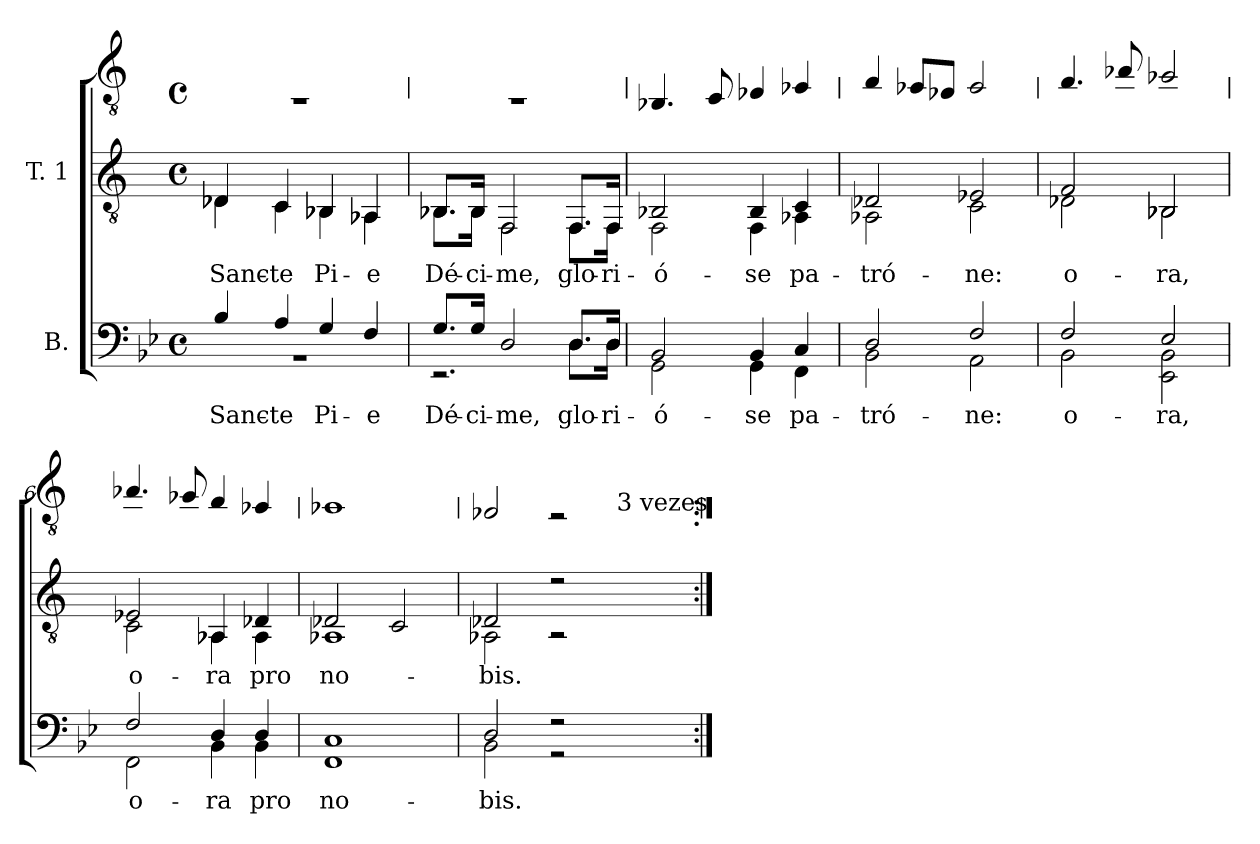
**kern	**text	**kern	**text	**kern
*part2	*part2	*part1	*part1	*part1
*staff3	*staff3	*staff2	*staff2	*staff1
*I"B.	*	*I"T. 1	*	*
!!LO:PB:g=z
*	*	*	*	*stria0
*clefF4	*	*clefGv2	*	*clefGv2
*k[b-e-]	*	*k[]	*	*k[]
*B-:	*	*C:	*	*C:
*M4/4	*	*M4/4	*	*M4/4
*met(c)	*	*met(c)	*	*met(c)
*MM70	*	*MM70	*	*MM70
=1	=1	=1	=1	=1
!	!LO:LY:b:color=#000000	!	!	!
*^	*	*	*	*
!	!	!	!	!LO:LY:b:color=#000000	!
*	*	*	*^	*	*
4B-i/	1r	Sanc-	4D-i/	4D-i\	Sanc-	1r
!	!	!LO:LY:b:color=#000000	!	!	!	!
!	!	!	!	!	!LO:LY:b:color=#000000	!
4Ai/	.	-te	4Ci/	4Ci\	-te	.
!	!	!LO:LY:b:color=#000000	!	!	!	!
!	!	!	!	!	!LO:LY:b:color=#000000	!
4Gi/	.	Pi-	4BB-i/	4BB-i\	Pi-	.
!	!	!LO:LY:b:color=#000000	!	!	!	!
!	!	!	!	!	!LO:LY:b:color=#000000	!
4Fi/	.	-e	4AA-i/	4AA-i\	-e	.
=2	=2	=2	=2	=2	=2	=2
!	!	!LO:LY:b:color=#000000	!	!	!	!
!	!	!	!	!	!LO:LY:b:color=#000000	!
8.Gi/L	2.r	Dé-	8.BB-i/L	8.BB-i\L	Dé-	1r
!	!	!LO:LY:b:color=#000000	!	!	!	!
!	!	!	!	!	!LO:LY:b:color=#000000	!
16Gi/Jk	.	-ci-	16BB-i/Jk	16BB-i\Jk	-ci-	.
!	!	!LO:LY:b:color=#000000	!	!	!	!
!	!	!	!	!	!LO:LY:b:color=#000000	!
2Di/	.	-me,	2FFi/	2FFi\	-me,	.
!	!	!LO:LY:b:color=#000000	!	!	!	!
!	!	!	!	!	!LO:LY:b:color=#000000	!
8.Di/L	8.Di\L	glo-	8.FFi/L	8.FFi\L	glo-	.
!	!	!LO:LY:b:color=#000000	!	!	!	!
!	!	!	!	!	!LO:LY:b:color=#000000	!
16Di/Jk	16Di\Jk	-ri-	16FFi/Jk	16FFi\Jk	-ri-	.
=3	=3	=3	=3	=3	=3	=3
!	!	!LO:LY:b:color=#000000	!	!	!	!
!	!	!	!	!	!LO:LY:b:color=#000000	!
2BB-i/	2GGi\	-ó-	2BB-i/	2FFi\	-ó-	4.BB-i/
.	.	.	.	.	.	8Ci/
!	!	!LO:LY:b:color=#000000	!	!	!	!
!	!	!	!	!	!LO:LY:b:color=#000000	!
4BB-i/	4GGi\	-se	4BB-i/	4FFi\	-se	4D-i/
!	!	!LO:LY:b:color=#000000	!	!	!	!
!	!	!	!	!	!LO:LY:b:color=#000000	!
4Ci/	4FFi\	pa-	4Ci/	4AA-i\	pa-	4E-i/
=4	=4	=4	=4	=4	=4	=4
!	!	!LO:LY:b:color=#000000	!	!	!	!
!	!	!	!	!	!LO:LY:b:color=#000000	!
2Di/	2BB-i\	-tró-	2D-i/	2AA-i\	-tró-	4Fi/
.	.	.	.	.	.	8E-i/L
.	.	.	.	.	.	8D-i/J
!	!	!LO:LY:b:color=#000000	!	!	!	!
!	!	!	!	!	!LO:LY:b:color=#000000	!
2Fi/	2AAi\	-ne:	2E-i/	2Ci\	-ne:	2E-i/
!!LO:LB:g=z
=5	=5	=5	=5	=5	=5	=5
!	!	!LO:LY:b:color=#000000	!	!	!	!
!	!	!	!	!	!LO:LY:b:color=#000000	!
2Fi/	2BB-i\	o-	2Fi/	2D-i\	o-	4.Fi/
.	.	.	.	.	.	8A-i/
!	!	!LO:LY:b:color=#000000	!	!	!	!
!	!	!	!	!	!LO:LY:b:color=#000000	!
2E-i/	2EE-i\ 2BB-i	-ra,	2BB-i/	2BB-i\	-ra,	2G-i/
=6	=6	=6	=6	=6	=6	=6
!	!	!LO:LY:b:color=#000000	!	!	!	!
!	!	!	!	!	!LO:LY:b:color=#000000	!
2Fi/	2FFi\	o-	2E-i/	2Ci\	o-	4.A-i/
.	.	.	.	.	.	8G-i/
!	!	!LO:LY:b:color=#000000	!	!	!	!
!	!	!	!	!	!LO:LY:b:color=#000000	!
4Di/	4BB-i\	-ra	4AA-i/	4AA-i\	-ra	4Fi/
!	!	!LO:LY:b:color=#000000	!	!	!	!
!	!	!	!	!	!LO:LY:b:color=#000000	!
4Di/	4BB-i\	pro	4D-i/	4AA-i\	pro	4E-i/
=7	=7	=7	=7	=7	=7	=7
!	!	!LO:LY:b:color=#000000	!	!	!	!
!	!	!	!	!	!LO:LY:b:color=#000000	!
1Ci	1FFi	no-	2D-i/	1AA-i	no-	1E-i
.	.	.	2Ci/	.	.	.
=8	=8	=8	=8	=8	=8	=8
!	!	!LO:LY:b:color=#000000	!	!	!	!
!	!	!	!	!	!LO:LY:b:color=#000000	!
*	*	*	*	*	*	*^
2Di/	2BB-i\	-bis.	2D-i/	2AA-i\	-bis.	2D-i/	2ryy
2r	2r	.	2r	2r	.	2r	4ryy
.	.	.	.	.	.	.	32ryy
.	.	.	.	.	.	.	128ryy
.	.	.	.	.	.	.	256ryy
.	.	.	.	.	.	.	1024ryy
!	!	!	!	!	!	!	!LO:TX:a:t=3 vezes
.	.	.	.	.	.	.	8ryy
.	.	.	.	.	.	.	16ryy
.	.	.	.	.	.	.	64ryy
.	.	.	.	.	.	.	512.ryy
*v	*v	*	*	*	*	*	*
*	*	*v	*v	*	*	*
*	*	*	*	*v	*v
=:|!	=:|!	=:|!	=:|!	=:|!
*-	*-	*-	*-	*-
